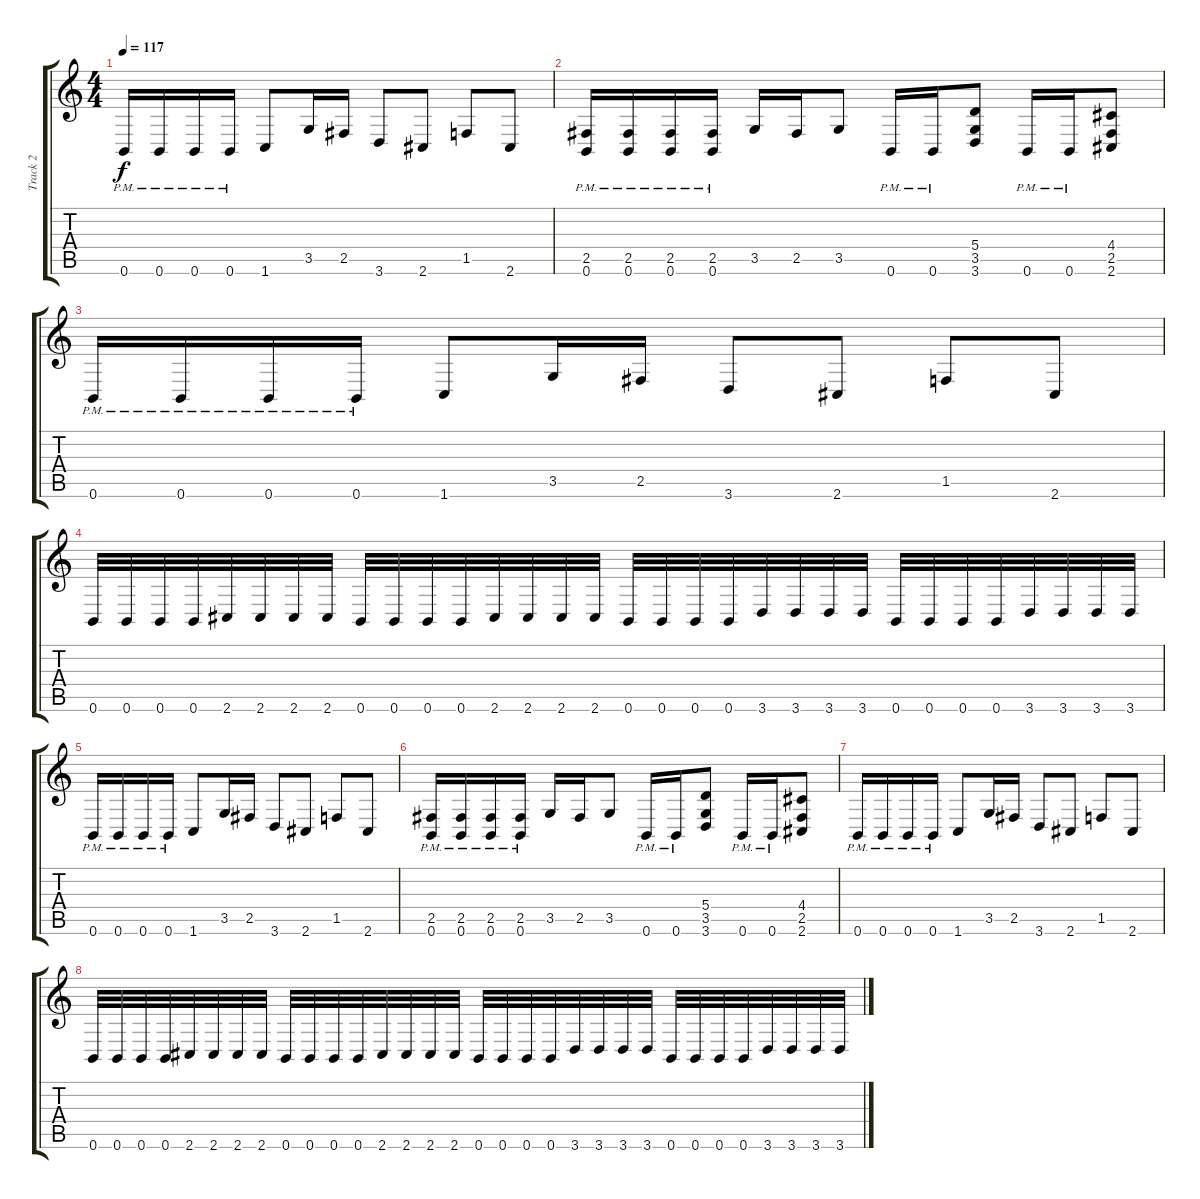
\track ("Track 2" "Track 2") {instrument distortionguitar}
\staff {score tabs}
\tuning (B3 Gb3 D3 A2 E2 B1) {hide}
\ts (4 4)
\tempo 117
\clef g2
\ks c
0.6{pm}.16{dy f} 0.6{pm}.16 0.6{pm}.16 0.6{pm}.16 1.6.8 3.5.16 2.5.16 3.6.8 2.6.8 1.5.8 2.6.8 |
(2.5{pm} 0.6{pm}).16 (2.5{pm} 0.6{pm}).16 (2.5{pm} 0.6{pm}).16 (2.5{pm} 0.6{pm}).16 3.5.16 2.5.16 3.5.8 0.6{pm}.16 0.6{pm}.16 (5.4 3.5 3.6).8 0.6{pm}.16 0.6{pm}.16 (4.4 2.5 2.6).8 |
0.6{pm}.16 0.6{pm}.16 0.6{pm}.16 0.6{pm}.16 1.6.8 3.5.16 2.5.16 3.6.8 2.6.8 1.5.8 2.6.8 |
0.6.32 0.6.32 0.6.32 0.6.32 2.6.32 2.6.32 2.6.32 2.6.32 0.6.32 0.6.32 0.6.32 0.6.32 2.6.32 2.6.32 2.6.32 2.6.32 0.6.32 0.6.32 0.6.32 0.6.32 3.6.32 3.6.32 3.6.32 3.6.32 0.6.32 0.6.32 0.6.32 0.6.32 3.6.32 3.6.32 3.6.32 3.6.32 |
0.6{pm}.16 0.6{pm}.16 0.6{pm}.16 0.6{pm}.16 1.6.8 3.5.16 2.5.16 3.6.8 2.6.8 1.5.8 2.6.8 |
(2.5{pm} 0.6{pm}).16 (2.5{pm} 0.6{pm}).16 (2.5{pm} 0.6{pm}).16 (2.5{pm} 0.6{pm}).16 3.5.16 2.5.16 3.5.8 0.6{pm}.16 0.6{pm}.16 (5.4 3.5 3.6).8 0.6{pm}.16 0.6{pm}.16 (4.4 2.5 2.6).8 |
0.6{pm}.16 0.6{pm}.16 0.6{pm}.16 0.6{pm}.16 1.6.8 3.5.16 2.5.16 3.6.8 2.6.8 1.5.8 2.6.8 |
0.6.32 0.6.32 0.6.32 0.6.32 2.6.32 2.6.32 2.6.32 2.6.32 0.6.32 0.6.32 0.6.32 0.6.32 2.6.32 2.6.32 2.6.32 2.6.32 0.6.32 0.6.32 0.6.32 0.6.32 3.6.32 3.6.32 3.6.32 3.6.32 0.6.32 0.6.32 0.6.32 0.6.32 3.6.32 3.6.32 3.6.32 3.6.32
